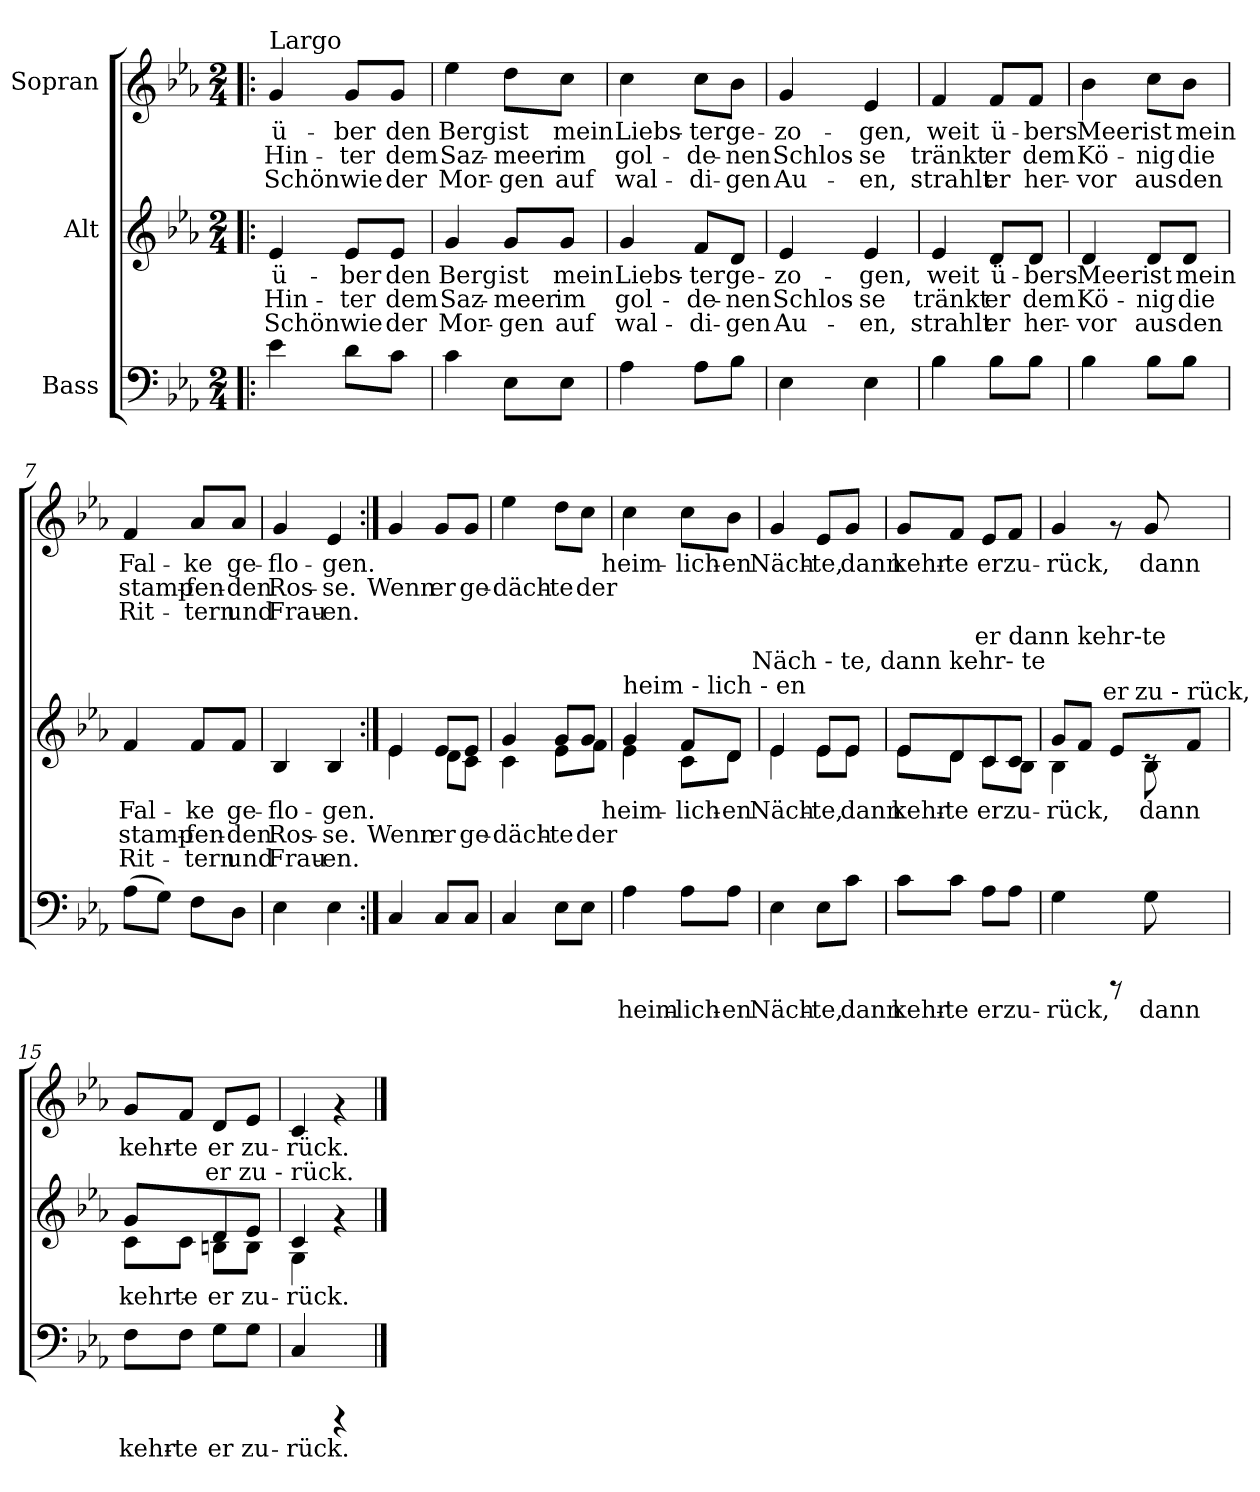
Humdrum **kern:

**kern	**text	**kern	**text	**text	**text	**kern	**text	**text	**text
*part3	*part3	*part2	*part2	*part2	*part2	*part1	*part1	*part1	*part1
*staff3	*staff3	*staff2	*staff2	*staff2	*staff2	*staff1	*staff1	*staff1	*staff1
*I"Bass	*	*I"Alt	*	*	*	*I"Sopran	*	*	*
!!LO:PB:g=z
*stria5	*	*stria5	*	*	*	*stria5	*	*	*
*clefF4	*	*clefG2	*	*	*	*clefG2	*	*	*
*k[b-e-a-]	*	*k[b-e-a-]	*	*	*	*k[b-e-a-]	*	*	*
*E-:	*	*E-:	*	*	*	*E-:	*	*	*
*M2/4	*	*M2/4	*	*	*	*M2/4	*	*	*
=1!|:	=1!|:	=1!|:	=1!|:	=1!|:	=1!|:	=1!|:	=1!|:	=1!|:	=1!|:
!	!	!	!	!	!	!LO:TX:a:t=Largo	!	!	!
!	!LO:LY:b:cj	!	!LO:LY:b:cj	!LO:LY:b:cj	!LO:LY:b:cj	!	!LO:LY:b:cj	!LO:LY:b:cj	!LO:LY:b:cj
4e-\	.	4e-/	ü-	-Hin-	-Schön	4g/	ü-	-Hin-	-Schön
!	!LO:LY:b:cj	!	!LO:LY:b:cj	!LO:LY:b:cj	!LO:LY:b:cj	!	!LO:LY:b:cj	!LO:LY:b:cj	!LO:LY:b:cj
8d\L	.	8e-/L	ber	ter	wie	8g/L	ber	ter	wie
!	!LO:LY:b:cj	!	!LO:LY:b:cj	!LO:LY:b:cj	!LO:LY:b:cj	!	!LO:LY:b:cj	!LO:LY:b:cj	!LO:LY:b:cj
8c\J	.	8e-/J	den	dem	der	8g/J	den	dem	der
=2	=2	=2	=2	=2	=2	=2	=2	=2	=2
!	!LO:LY:b:cj	!	!LO:LY:b:cj	!LO:LY:b:cj	!LO:LY:b:cj	!	!LO:LY:b:cj	!LO:LY:b:cj	!LO:LY:b:cj
4c\	.	4g/	Berg	Saz-	-Mor-	4ee-\	Berg	Saz-	-Mor-
!	!LO:LY:b:cj	!	!LO:LY:b:cj	!LO:LY:b:cj	!LO:LY:b:cj	!	!LO:LY:b:cj	!LO:LY:b:cj	!LO:LY:b:cj
8E-\L	.	8g/L	-ist	meer	gen	8dd\L	-ist	meer	gen
!	!LO:LY:b:cj	!	!LO:LY:b:cj	!LO:LY:b:cj	!LO:LY:b:cj	!	!LO:LY:b:cj	!LO:LY:b:cj	!LO:LY:b:cj
8E-\J	.	8g/J	mein	im	auf	8cc\J	mein	im	auf
=3	=3	=3	=3	=3	=3	=3	=3	=3	=3
!	!LO:LY:b:cj	!	!LO:LY:b:cj	!LO:LY:b:cj	!LO:LY:b:cj	!	!LO:LY:b:cj	!LO:LY:b:cj	!LO:LY:b:cj
4A-\	.	4g/	Liebs-	-gol-	-wal-	4cc\	Liebs-	-gol-	-wal-
!	!LO:LY:b:cj	!	!LO:LY:b:cj	!LO:LY:b:cj	!LO:LY:b:cj	!	!LO:LY:b:cj	!LO:LY:b:cj	!LO:LY:b:cj
8A-\L	.	8f/L	-ter	de-	-di-	8cc\L	-ter	de-	-di-
!	!LO:LY:b:cj	!	!LO:LY:b:cj	!LO:LY:b:cj	!LO:LY:b:cj	!	!LO:LY:b:cj	!LO:LY:b:cj	!LO:LY:b:cj
8B-\J	.	8d/J	-ge-	-nen	gen	8b-\J	-ge-	-nen	gen
=4	=4	=4	=4	=4	=4	=4	=4	=4	=4
!	!LO:LY:b:cj	!	!LO:LY:b:cj	!LO:LY:b:cj	!LO:LY:b:cj	!	!LO:LY:b:cj	!LO:LY:b:cj	!LO:LY:b:cj
4E-\	.	4e-/	zo-	-Schlos-	-Au-	4g/	zo-	-Schlos-	-Au-
!	!LO:LY:b:cj	!	!LO:LY:b:cj	!LO:LY:b:cj	!LO:LY:b:cj	!	!LO:LY:b:cj	!LO:LY:b:cj	!LO:LY:b:cj
4E-\	.	4e-/	-gen,	se	en,	4e-/	-gen,	se	en,
!!LO:LB:g=z
=5	=5	=5	=5	=5	=5	=5	=5	=5	=5
!	!LO:LY:b:cj	!	!LO:LY:b:cj	!LO:LY:b:cj	!LO:LY:b:cj	!	!LO:LY:b:cj	!LO:LY:b:cj	!LO:LY:b:cj
4B-\	.	4e-/	weit	tränkt	strahlt	4f/	weit	tränkt	strahlt
!	!LO:LY:b:cj	!	!LO:LY:b:cj	!LO:LY:b:cj	!LO:LY:b:cj	!	!LO:LY:b:cj	!LO:LY:b:cj	!LO:LY:b:cj
8B-\L	.	8d/L	ü-	-er	er	8f/L	ü-	-er	er
!	!LO:LY:b:cj	!	!LO:LY:b:cj	!LO:LY:b:cj	!LO:LY:b:cj	!	!LO:LY:b:cj	!LO:LY:b:cj	!LO:LY:b:cj
8B-\J	.	8d/J	bers	dem	her-	8f/J	bers	dem	her-
=6	=6	=6	=6	=6	=6	=6	=6	=6	=6
!	!LO:LY:b:cj	!	!LO:LY:b:cj	!LO:LY:b:cj	!LO:LY:b:cj	!	!LO:LY:b:cj	!LO:LY:b:cj	!LO:LY:b:cj
4B-\	.	4d/	-Meer	Kö-	-vor	4b-\	-Meer	Kö-	-vor
!	!LO:LY:b:cj	!	!LO:LY:b:cj	!LO:LY:b:cj	!LO:LY:b:cj	!	!LO:LY:b:cj	!LO:LY:b:cj	!LO:LY:b:cj
8B-\L	.	8d/L	ist	nig	aus	8cc\L	ist	nig	aus
!	!LO:LY:b:cj	!	!LO:LY:b:cj	!LO:LY:b:cj	!LO:LY:b:cj	!	!LO:LY:b:cj	!LO:LY:b:cj	!LO:LY:b:cj
8B-\J	.	8d/J	mein	die	den	8b-\J	mein	die	den
=7	=7	=7	=7	=7	=7	=7	=7	=7	=7
!	!LO:LY:b:cj	!	!LO:LY:b:cj	!LO:LY:b:cj	!LO:LY:b:cj	!	!LO:LY:b:cj	!LO:LY:b:cj	!LO:LY:b:cj
(>8A-\L	.	4f/	Fal-	-stamp-	-Rit-	4f/	Fal-	-stamp-	-Rit-
!	!LO:LY:b:cj	!	!	!	!	!	!	!	!
8G\J)	.	.	.	.	.	.	.	.	.
!	!LO:LY:b:cj	!	!LO:LY:b:cj	!LO:LY:b:cj	!LO:LY:b:cj	!	!LO:LY:b:cj	!LO:LY:b:cj	!LO:LY:b:cj
8F\L	.	8f/L	-ke	fen-	-tern	8a-/L	-ke	fen-	-tern
!	!LO:LY:b:cj	!	!LO:LY:b:cj	!LO:LY:b:cj	!LO:LY:b:cj	!	!LO:LY:b:cj	!LO:LY:b:cj	!LO:LY:b:cj
8D\J	.	8f/J	ge-	-den	und	8a-/J	ge-	-den	und
=8	=8	=8	=8	=8	=8	=8	=8	=8	=8
!	!LO:LY:b:cj	!	!LO:LY:b:cj	!LO:LY:b:cj	!LO:LY:b:cj	!	!LO:LY:b:cj	!LO:LY:b:cj	!LO:LY:b:cj
4E-\	.	4B-/	flo-	-Ros-	-Frau-	4g/	flo-	-Ros-	-Frau-
!	!LO:LY:b:cj	!	!LO:LY:b:cj	!LO:LY:b:cj	!LO:LY:b:cj	!	!LO:LY:b:cj	!LO:LY:b:cj	!LO:LY:b:cj
4E-\	.	4B-/	-gen.	se.	en.	4e-/	-gen.	se.	en.
=9:|!	=9:|!	=9:|!	=9:|!	=9:|!	=9:|!	=9:|!	=9:|!	=9:|!	=9:|!
!	!LO:LY:b:cj	!	!LO:LY:b:cj	!LO:LY:b:cj	!	!	!LO:LY:b:cj	!LO:LY:b:cj	!
*	*	*^	*	*	*	*	*	*	*
4C/	.	4e-/	4e-\	.	Wenn	.	4g/	.	Wenn	.
!	!LO:LY:b:cj	!	!	!LO:LY:b:cj	!LO:LY:b:cj	!	!	!LO:LY:b:cj	!LO:LY:b:cj	!
8C/L	.	8e-/L	8d\L	.	er	.	8g/L	.	er	.
!	!LO:LY:b:cj	!	!	!LO:LY:b:cj	!LO:LY:b:cj	!	!	!LO:LY:b:cj	!LO:LY:b:cj	!
8C/J	.	8e-/J	8c\J	.	ge-	.	8g/J	.	ge-	.
=10	=10	=10	=10	=10	=10	=10	=10	=10	=10	=10
!	!LO:LY:b:cj	!	!	!LO:LY:b:cj	!LO:LY:b:cj	!	!	!LO:LY:b:cj	!LO:LY:b:cj	!
4C/	.	4g/	4c\	-	däch-	.	4ee-\	-	däch-	.
!	!LO:LY:b:cj	!	!	!LO:LY:b:cj	!LO:LY:b:cj	!	!	!LO:LY:b:cj	!LO:LY:b:cj	!
8E-\L	.	8g/L	8e-\L	-	te	.	8dd\L	-	te	.
!	!LO:LY:b:cj	!	!	!LO:LY:b:cj	!LO:LY:b:cj	!	!	!LO:LY:b:cj	!LO:LY:b:cj	!
8E-\J	.	8g/J	8f\J	.	der	.	8cc\J	.	der	.
!!LO:LB:g=z
=11	=11	=11	=11	=11	=11	=11	=11	=11	=11	=11
!	!	!LO:TX:a:t=heim - lich - en	!	!	!	!	!	!	!	!
!	!LO:LY:b:cj	!	!	!LO:LY:b:cj	!	!	!	!LO:LY:b:cj	!	!
*	*	*	*^	*	*	*	*	*	*	*
4A-\	heim-	4g/	4e-\	4ryy	heim-	.	.	4cc\	heim-	.	.
!	!LO:LY:b:cj	!	!	!	!LO:LY:b:cj	!	!	!	!LO:LY:b:cj	!	!
8A-\L	-lich-	8f/L	8c\L	8...ryy	-lich-	.	.	8cc\L	-lich-	.	.
!	!LO:LY:b:cj	!	!	!	!LO:LY:b:cj	!	!	!	!LO:LY:b:cj	!	!
8A-\J	-en	8d/J	8d\J	.	-en	.	.	8b-\J	-en	.	.
!	!	!	!	!LO:TX:a:t=Näch - te, dann kehr- te	!	!	!	!	!	!	!
.	.	.	.	64ryy	.	.	.	.	.	.	.
=12	=12	=12	=12	=12	=12	=12	=12	=12	=12	=12	=12
!	!LO:LY:b:cj	!	!	!	!LO:LY:b:cj	!	!	!	!LO:LY:b:cj	!	!
*	*	*	*v	*v	*	*	*	*	*	*	*
4E-\	Näch-	4e-/	4e-\	Näch-	.	.	4g/	Näch-	.	.
!	!LO:LY:b:cj	!	!	!LO:LY:b:cj	!	!	!	!LO:LY:b:cj	!	!
8E-\L	-te,	8e-/L	8e-\L	-te,	.	.	8e-/L	-te,	.	.
!	!LO:LY:b:cj	!	!	!LO:LY:b:cj	!	!	!	!LO:LY:b:cj	!	!
8c\J	dann	8e-/J	8e-\J	dann	.	.	8g/J	dann	.	.
=13	=13	=13	=13	=13	=13	=13	=13	=13	=13	=13
!	!LO:LY:b:cj	!	!	!LO:LY:b:cj	!	!	!	!LO:LY:b:cj	!	!
*	*	*	*^	*	*	*	*	*	*	*
8c\L	kehr-	8e-/L	8e-\L	8...ryy	kehr-	.	.	8g/L	kehr-	.	.
!	!LO:LY:b:cj	!	!	!	!LO:LY:b:cj	!	!	!	!LO:LY:b:cj	!	!
8c\J	-te	8d/	8d\J	.	-te	.	.	8f/J	-te	.	.
!	!	!	!	!LO:TX:a:t=er dann kehr-te	!	!	!	!	!	!	!
.	.	.	.	4ryy	.	.	.	.	.	.	.
!	!LO:LY:b:cj	!	!	!	!LO:LY:b:cj	!	!	!	!LO:LY:b:cj	!	!
8A-\L	er	8c/	8c\L	.	er	.	.	8e-/L	er	.	.
!	!LO:LY:b:cj	!	!	!	!LO:LY:b:cj	!	!	!	!LO:LY:b:cj	!	!
8A-\J	zu-	8c/J	8B-\J	.	zu-	.	.	8f/J	zu-	.	.
.	.	.	.	64ryy	.	.	.	.	.	.	.
=14	=14	=14	=14	=14	=14	=14	=14	=14	=14	=14	=14
!	!LO:LY:b:cj	!	!	!	!LO:LY:b:cj	!	!	!	!LO:LY:b:cj	!	!
*	*	*	*	*^	*	*	*	*	*	*	*
4G\	-rück,	4B-\	8g/L	8...ryy	4ryy	-rück,	.	.	4g/	-rück,	.	.
!	!	!	!	!	!	!LO:LY:b:cj	!	!	!	!	!	!
.	.	.	8f/J	.	.	.	.	.	.	.	.	.
!	!	!	!	!LO:TX:a:t=er	!	!	!	!	!	!	!	!
.	.	.	.	4ryy	.	.	.	.	.	.	.	.
8rCCC	.	8e-/L	8ryy	.	16..ryy	.	.	.	8rf	.	.	.
!	!	!	!	!	!LO:TX:a:t=zu - rück,	!	!	!	!	!	!	!
.	.	.	.	.	4ryy	.	.	.	.	.	.	.
!	!LO:LY:b:cj	!	!	!	!	!LO:LY:b:cj	!	!	!	!LO:LY:b:cj	!	!
8G\	dann	8rB	8B-\	.	.	dann	.	.	8g/	dann	.	.
.	.	.	.	8ryy	.	.	.	.	.	.	.	.
8ryy	.	8f/J	8ryy	.	.	.	.	.	8ryy	.	.	.
.	.	.	.	64ryy	64ryy	.	.	.	.	.	.	.
=15	=15	=15	=15	=15	=15	=15	=15	=15	=15	=15	=15	=15
!	!LO:LY:b:cj	!	!	!	!	!LO:LY:b:cj	!	!	!	!LO:LY:b:cj	!	!
8F\L	kehr-	4g/	8c\L	8...ryy	4ryy	kehr-	.	.	8g/L	kehr-	.	.
!	!LO:LY:b:cj	!	!	!	!	!LO:LY:b:cj	!	!	!	!LO:LY:b:cj	!	!
8F\J	-te	.	8c\J	.	.	-te	.	.	8f/J	-te	.	.
!	!	!	!	!LO:TX:a:t=er	!	!	!	!	!	!	!	!
.	.	.	.	4ryy	.	.	.	.	.	.	.	.
!	!LO:LY:b:cj	!	!	!	!	!LO:LY:b:cj	!	!	!	!LO:LY:b:cj	!	!
8G\L	er	8d/	8Bn\L	.	16..ryy	er	.	.	8d/L	er	.	.
!	!	!	!	!	!LO:TX:a:t=zu - rück.	!	!	!	!	!	!	!
.	.	.	.	.	8ryy	.	.	.	.	.	.	.
!	!LO:LY:b:cj	!	!	!	!	!LO:LY:b:cj	!	!	!	!LO:LY:b:cj	!	!
8G\J	zu-	8e-/J	8B\J	.	.	zu-	.	.	8e-/J	zu-	.	.
.	.	.	.	64ryy	64ryy	.	.	.	.	.	.	.
=16	=16	=16	=16	=16	=16	=16	=16	=16	=16	=16	=16	=16
!	!LO:LY:b:cj	!	!	!	!	!LO:LY:b:cj	!	!	!	!LO:LY:b:cj	!	!
*	*	*	*v	*v	*v	*	*	*	*	*	*	*
4C/	-rück.	4c/	4G\	-rück.	.	.	4c/	-rück.	.	.
4rCCC	.	4rf	4ryy	.	.	.	4rf	.	.	.
*	*	*v	*v	*	*	*	*	*	*	*
==	==	==	==	==	==	==	==	==	==
*-	*-	*-	*-	*-	*-	*-	*-	*-	*-
